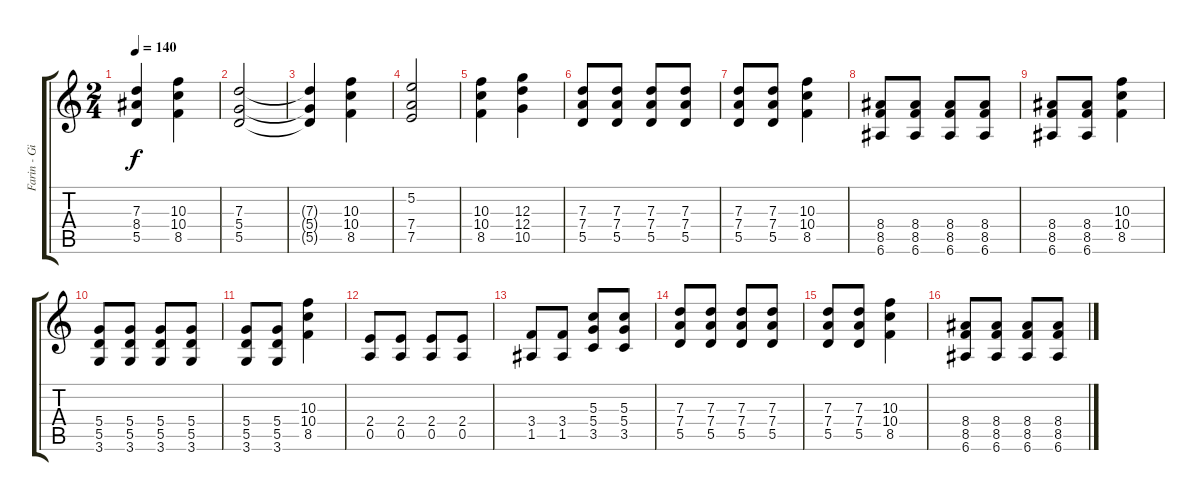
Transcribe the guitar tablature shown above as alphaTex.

\track ("Farin - Gitarre 1" "Farin - Gi") {instrument distortionguitar}
\staff {score tabs}
\tuning (E4 B3 G3 D3 A2 E2) {hide}
\ts (2 4)
\tempo 140
\clef g2
\ks c
(7.3{t} 8.4{t} 5.5{t}).4{dy f} (10.3 10.4 8.5).4 |
(7.3 5.4 5.5).2 |
(7.3{t} 5.4{t} 5.5{t}).4 (10.3 10.4 8.5).4 |
(5.2 7.4 7.5).2 |
(10.3 10.4 8.5).4 (12.3 12.4 10.5).4 |
(7.3 7.4 5.5).8{volume 16} (7.3 7.4 5.5).8 (7.3 7.4 5.5).8 (7.3 7.4 5.5).8 |
(7.3 7.4 5.5).8 (7.3 7.4 5.5).8 (10.3 10.4 8.5).4 |
(8.4 8.5 6.6).8 (8.4 8.5 6.6).8 (8.4 8.5 6.6).8 (8.4 8.5 6.6).8 |
(8.4 8.5 6.6).8 (8.4 8.5 6.6).8 (10.3 10.4 8.5).4 |
(5.4 5.5 3.6).8 (5.4 5.5 3.6).8 (5.4 5.5 3.6).8 (5.4 5.5 3.6).8 |
(5.4 5.5 3.6).8 (5.4 5.5 3.6).8 (10.3 10.4 8.5).4 |
(2.4 0.5).8 (2.4 0.5).8 (2.4 0.5).8 (2.4 0.5).8 |
(3.4 1.5).8 (3.4 1.5).8 (5.3 5.4 3.5).8 (5.3 5.4 3.5).8 |
(7.3 7.4 5.5).8 (7.3 7.4 5.5).8 (7.3 7.4 5.5).8 (7.3 7.4 5.5).8 |
(7.3 7.4 5.5).8 (7.3 7.4 5.5).8 (10.3 10.4 8.5).4 |
(8.4 8.5 6.6).8 (8.4 8.5 6.6).8 (8.4 8.5 6.6).8 (8.4 8.5 6.6).8
